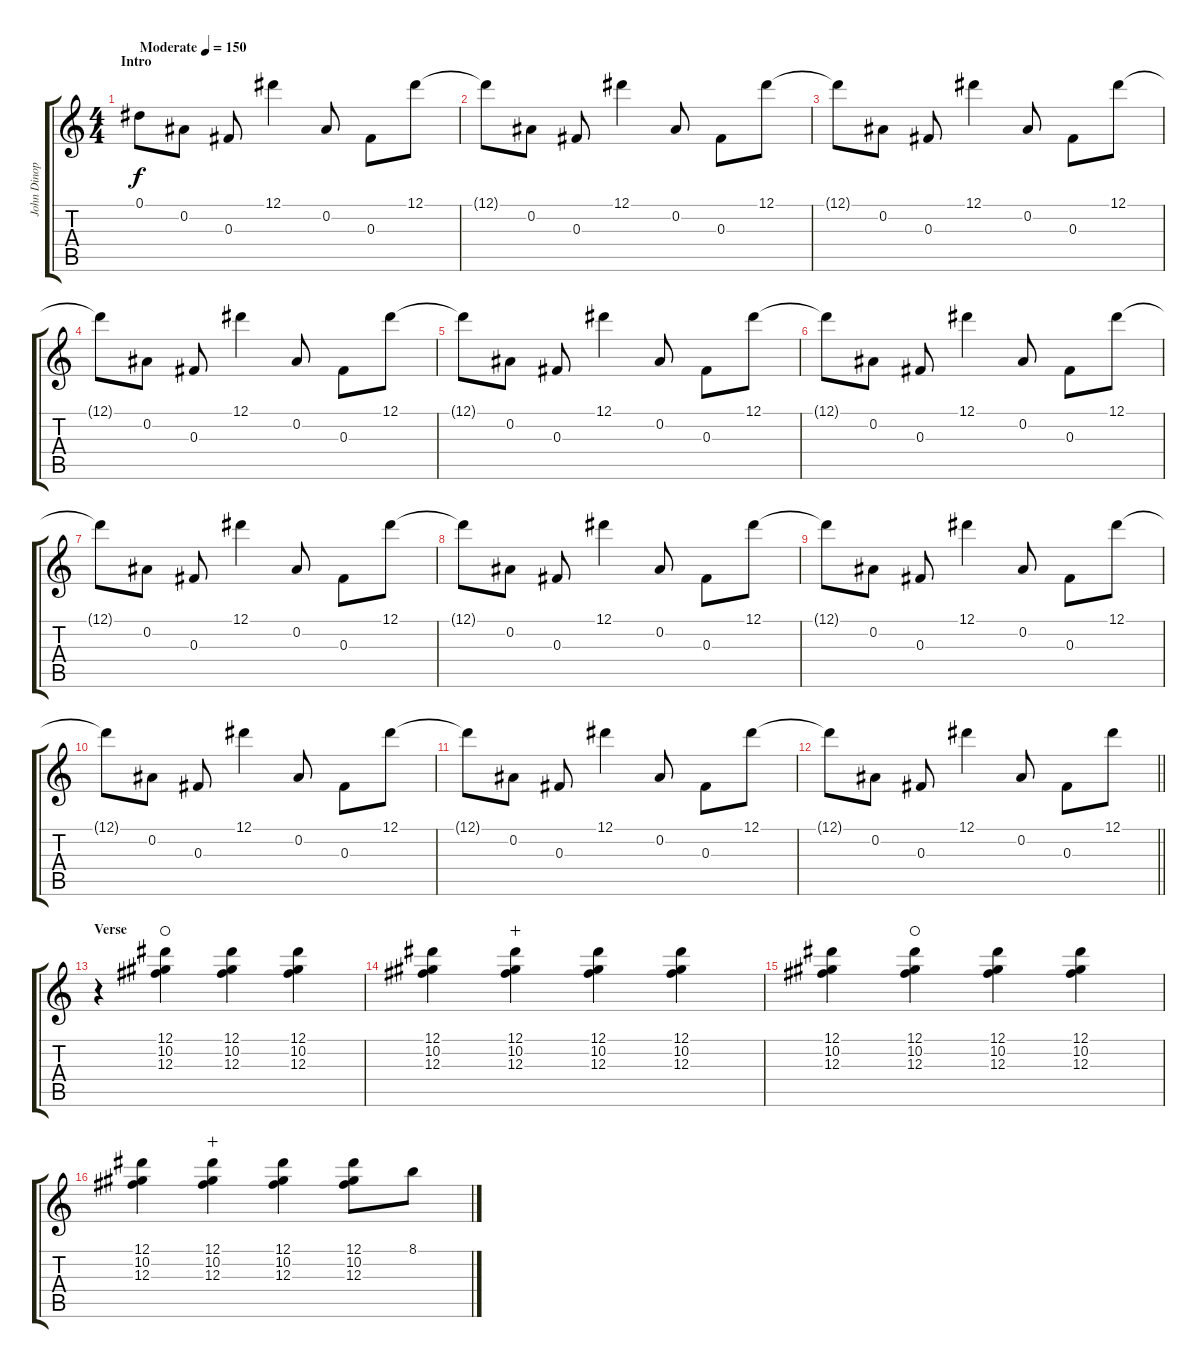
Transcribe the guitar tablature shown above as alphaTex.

\track ("John Dinopol" "John Dinop") {instrument distortionguitar}
\staff {score tabs}
\tuning (Eb4 Bb3 Gb3 Db3 Ab2 Db2) {hide}
\ts (4 4)
\section ("" "Intro")
\tempo (150 "Moderate")
\clef g2
\ks c
0.1.8{dy f volume 4 instrument overdrivenguitar} 0.2.8 0.3.8 12.1.4 0.2.8 0.3.8 12.1.8 |
12.1{t}.8 0.2.8 0.3.8 12.1.4 0.2.8 0.3.8 12.1.8 |
12.1{t}.8 0.2.8 0.3.8 12.1.4 0.2.8 0.3.8 12.1.8 |
12.1{t}.8 0.2.8 0.3.8 12.1.4 0.2.8 0.3.8 12.1.8 |
12.1{t}.8 0.2.8 0.3.8 12.1.4 0.2.8 0.3.8 12.1.8 |
12.1{t}.8 0.2.8 0.3.8 12.1.4 0.2.8 0.3.8 12.1.8 |
12.1{t}.8 0.2.8 0.3.8 12.1.4 0.2.8 0.3.8 12.1.8 |
12.1{t}.8 0.2.8 0.3.8 12.1.4 0.2.8 0.3.8 12.1.8 |
12.1{t}.8 0.2.8 0.3.8 12.1.4 0.2.8 0.3.8 12.1.8 |
12.1{t}.8 0.2.8 0.3.8 12.1.4 0.2.8 0.3.8 12.1.8 |
12.1{t}.8 0.2.8 0.3.8 12.1.4 0.2.8 0.3.8 12.1.8 |
\barLineRight lightlight
12.1{t}.8 0.2.8 0.3.8 12.1.4 0.2.8 0.3.8 12.1.8 |
\section ("" "Verse")
r.4{instrument overdrivenguitar} (12.1 10.2 12.3).4{waho} (12.1 10.2 12.3).4 (12.1 10.2 12.3).4 |
(12.1 10.2 12.3).4 (12.1 10.2 12.3).4{wahc} (12.1 10.2 12.3).4 (12.1 10.2 12.3).4 |
(12.1 10.2 12.3).4 (12.1 10.2 12.3).4{waho} (12.1 10.2 12.3).4 (12.1 10.2 12.3).4 |
(12.1 10.2 12.3).4 (12.1 10.2 12.3).4{wahc} (12.1 10.2 12.3).4 (12.1 10.2 12.3).8 8.1.8{volume 4 instrument overdrivenguitar}
